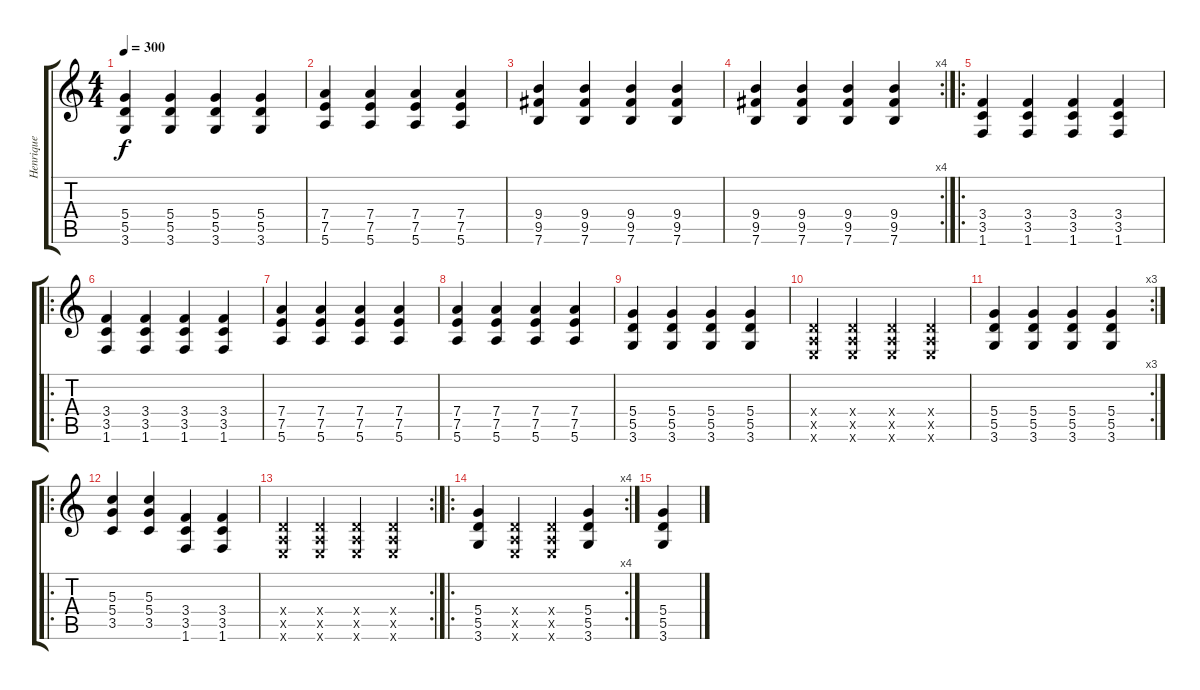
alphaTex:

\track ("Henrique" "Henrique") {instrument overdrivenguitar}
\staff {score tabs}
\tuning (E4 B3 G3 D3 A2 E2) {hide}
\ts (4 4)
\tempo 300
\clef g2
\ks c
(5.4 5.5 3.6).4{dy f instrument overdrivenguitar} (5.4 5.5 3.6).4 (5.4 5.5 3.6).4 (5.4 5.5 3.6).4 |
(7.4 7.5 5.6).4 (7.4 7.5 5.6).4 (7.4 7.5 5.6).4 (7.4 7.5 5.6).4 |
(9.4 9.5 7.6).4 (9.4 9.5 7.6).4 (9.4 9.5 7.6).4 (9.4 9.5 7.6).4 |
\rc 4
(9.4 9.5 7.6).4 (9.4 9.5 7.6).4 (9.4 9.5 7.6).4 (9.4 9.5 7.6).4 |
\ro
(3.4 3.5 1.6).4 (3.4 3.5 1.6).4 (3.4 3.5 1.6).4 (3.4 3.5 1.6).4 |
\ro
(3.4 3.5 1.6).4 (3.4 3.5 1.6).4 (3.4 3.5 1.6).4 (3.4 3.5 1.6).4 |
(7.4 7.5 5.6).4 (7.4 7.5 5.6).4 (7.4 7.5 5.6).4 (7.4 7.5 5.6).4 |
(7.4 7.5 5.6).4 (7.4 7.5 5.6).4 (7.4 7.5 5.6).4 (7.4 7.5 5.6).4 |
(5.4 5.5 3.6).4 (5.4 5.5 3.6).4 (5.4 5.5 3.6).4 (5.4 5.5 3.6).4 |
(0.4{x} 0.5{x} 0.6{x}).4 (0.4{x} 0.5{x} 0.6{x}).4 (0.4{x} 0.5{x} 0.6{x}).4 (0.4{x} 0.5{x} 0.6{x}).4 |
\rc 3
(5.4 5.5 3.6).4 (5.4 5.5 3.6).4 (5.4 5.5 3.6).4 (5.4 5.5 3.6).4 |
\ro
(5.3 5.4 3.5).4 (5.3 5.4 3.5).4 (3.4 3.5 1.6).4 (3.4 3.5 1.6).4 |
\rc 2
(0.4{x} 0.5{x} 0.6{x}).4 (0.4{x} 0.5{x} 0.6{x}).4 (0.4{x} 0.5{x} 0.6{x}).4 (0.4{x} 0.5{x} 0.6{x}).4 |
\ro
\rc 4
(5.4 5.5 3.6).4 (0.4{x} 0.5{x} 0.6{x}).4 (0.4{x} 0.5{x} 0.6{x}).4 (5.4 5.5 3.6).4 |
(5.4 5.5 3.6).4
